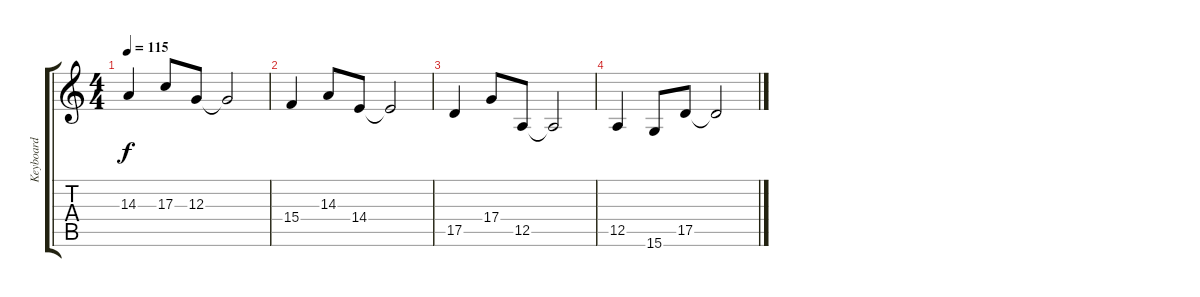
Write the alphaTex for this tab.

\track ("Keyboard" "Keyboard") {instrument drawbarorgan}
\staff {score tabs}
\tuning (E4 B3 G3 D3 A2 E2) {hide}
\ts (4 4)
\tempo 115
\clef g2
\ks c
14.3.4{dy f} 17.3.8 12.3.8 12.3{t}.2 |
15.4.4 14.3.8 14.4.8 14.4{t}.2 |
17.5.4 17.4.8 12.5.8 12.5{t}.2 |
12.5.4 15.6.8 17.5.8 17.5{t}.2
